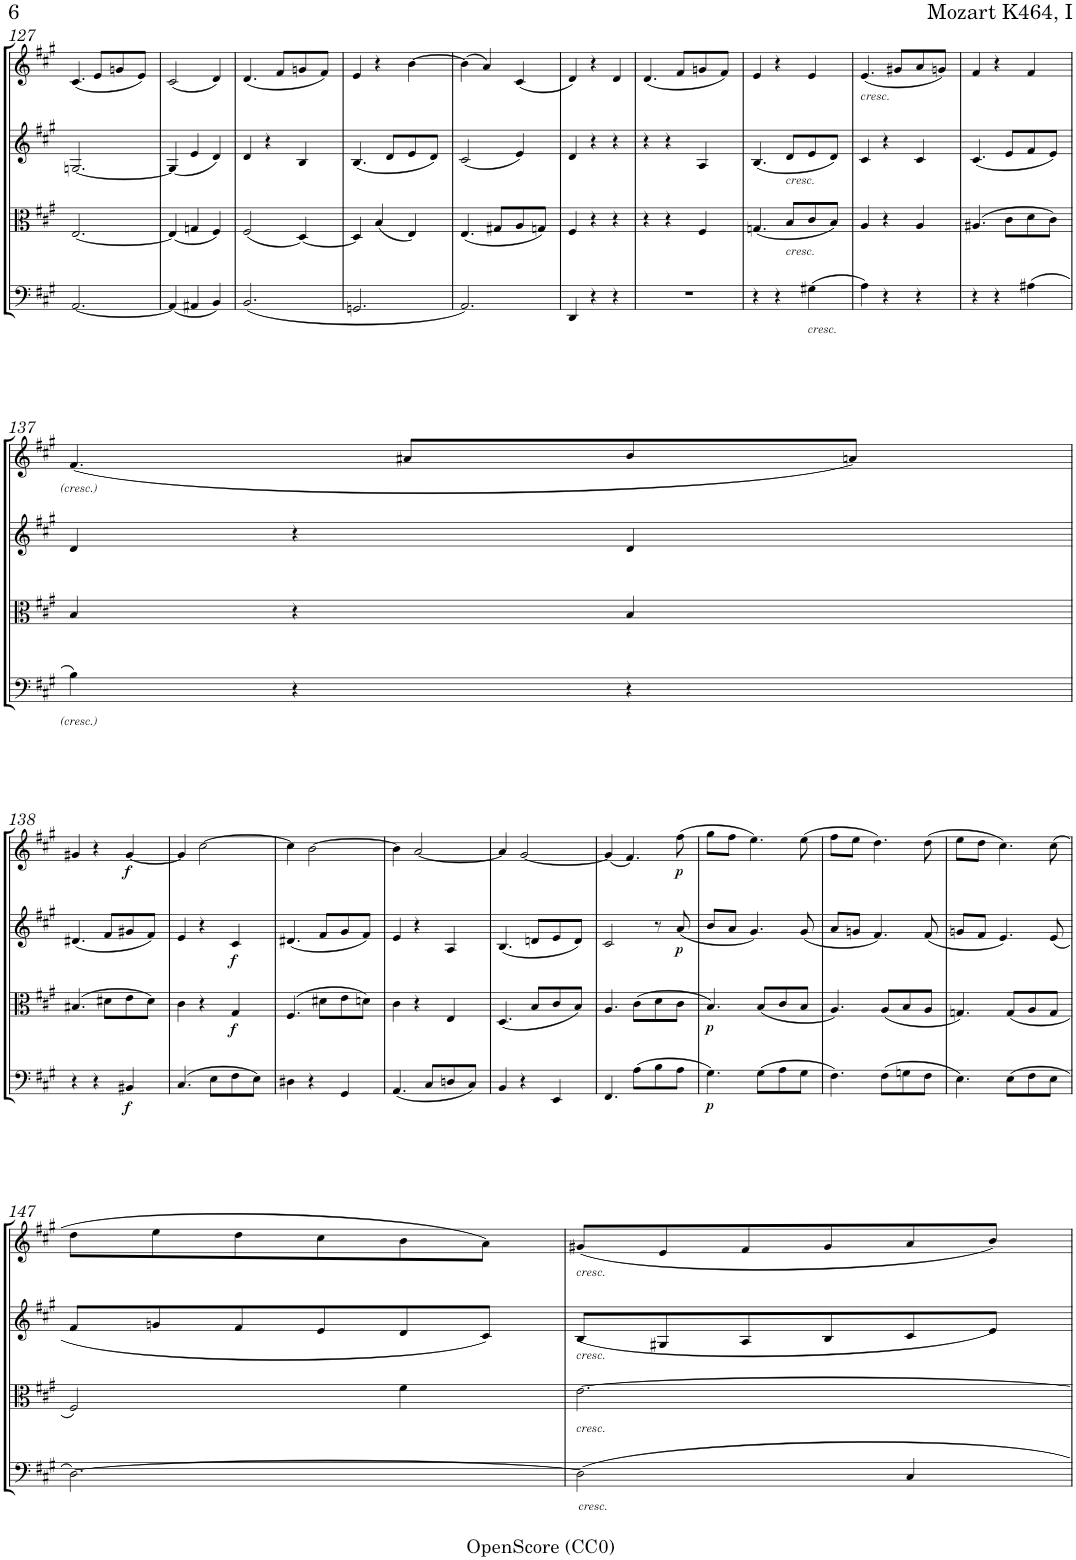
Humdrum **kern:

**kern	**dynam	**kern	**dynam	**kern	**dynam	**kern	**dynam
*part4	*part4	*part3	*part3	*part2	*part2	*part1	*part1
*staff4	*staff4	*staff3	*staff3	*staff2	*staff2	*staff1	*staff1
*I"Violoncello	*	*I"Viola	*	*I"Violin 2	*	*I"Violin 1	*
*I'Vc	*	*I'Vla	*	*I'Vln	*	*I'Vln	*
!!LO:PB:g=z
*clefF4	*	*clefC3	*	*clefG2	*	*clefG2	*
*k[f#c#g#]	*	*k[f#c#g#]	*	*k[f#c#g#]	*	*k[f#c#g#]	*
*M3/4	*	*M3/4	*	*M3/4	*	*M3/4	*
=127	=127	=127	=127	=127	=127	=127	=127
[2.AA/	.	[2.E/	.	[2.Gn/	.	(4.c#/	.
.	.	.	.	.	.	8e/L	.
.	.	.	.	.	.	8gn/	.
.	.	.	.	.	.	8e/J)	.
=128	=128	=128	=128	=128	=128	=128	=128
(4AA/]	.	(4E/]	.	(4G/]	.	(2c#/	.
4AA#X/	.	4Gn/	.	4e/	.	.	.
4BB/)	.	4F#/)	.	4d/)	.	4d/)	.
=129	=129	=129	=129	=129	=129	=129	=129
(<2.BB/	.	(2F#/	.	4d/	.	(4.d/	.
.	.	.	.	4r	.	.	.
.	.	.	.	.	.	8f#/L	.
.	.	[4D/)	.	4B/	.	8gn/	.
.	.	.	.	.	.	8f#/J)	.
=130	=130	=130	=130	=130	=130	=130	=130
2.GGn/	.	4D/]	.	(4.B/	.	4e/	.
.	.	(4B/	.	.	.	4r	.
.	.	.	.	8d/L	.	.	.
.	.	4E/)	.	8e/	.	[4b\	.
.	.	.	.	8d/J)	.	.	.
=131	=131	=131	=131	=131	=131	=131	=131
2.AA/)	.	(4.E/	.	(2c#/	.	(4b\]	.
.	.	.	.	.	.	4a/)	.
.	.	8G#X/L	.	.	.	.	.
.	.	8A/	.	4e/)	.	(<4c#/	.
.	.	8Gn/J)	.	.	.	.	.
=132	=132	=132	=132	=132	=132	=132	=132
4DD/	.	4F#/	.	4d/	.	4d/)	.
4r	.	4r	.	4r	.	4r	.
4r	.	4r	.	4r	.	4d/	.
=133	=133	=133	=133	=133	=133	=133	=133
2.r	.	4r	.	4r	.	(4.d/	.
.	.	4r	.	4r	.	.	.
.	.	.	.	.	.	8f#/L	.
.	.	4F#/	.	4A/	.	8gn/	.
.	.	.	.	.	.	8f#/J)	.
=134	=134	=134	=134	=134	=134	=134	=134
4r	.	(4.Gn/	.	(4.B/	.	4e/	.
4r	.	.	.	.	.	4r	.
!	!	!	!	!LO:TX:b:i:t=cresc.	!	!	!
!	!	!LO:TX:b:i:t=cresc.	!	!	!	!	!
.	.	8B/L	.	8d/L	.	.	.
!LO:TX:b:i:t=cresc.	!	!	!	!	!	!	!
(4G#X\	.	8c#/	.	8e/	.	4e/	.
.	.	8B/J)	.	8d/J)	.	.	.
=135	=135	=135	=135	=135	=135	=135	=135
!	!	!	!	!	!	!LO:TX:b:i:t=cresc.	!
4A\)	.	4A/	.	4c#/	.	(4.e/	.
4r	.	4r	.	4r	.	.	.
.	.	.	.	.	.	8g#X/L	.
4r	.	4A/	.	4c#/	.	8a/	.
.	.	.	.	.	.	8gn/J)	.
=136	=136	=136	=136	=136	=136	=136	=136
4r	.	(4.A#X/	.	(4.c#/	.	4f#/	.
4r	.	.	.	.	.	4r	.
.	.	8c#\L	.	8e/L	.	.	.
(4A#X\	.	8d\	.	8f#/	.	4f#/	.
.	.	8c#\J)	.	8e/J)	.	.	.
!!LO:LB:g=z
=137	=137	=137	=137	=137	=137	=137	=137
4B\)	.	4B/	.	4d/	.	(4.f#/	.
4r	.	4r	.	4r	.	.	.
.	.	.	.	.	.	8a#X/L	.
4r	.	4B/	.	4d/	.	8b/	.
.	.	.	.	.	.	8an/J)	.
!!LO:LB:g=z
=138	=138	=138	=138	=138	=138	=138	=138
4r	.	(4.B#X/	.	(4.d#X/	.	4g#X/	.
4r	.	.	.	.	.	4r	.
.	.	8d#X\L	.	8f#/L	.	.	.
!	!LO:DY:b	!	!	!	!	!	!LO:DY:b
4BB#X'/	f	8e\	.	8g#X/	.	[4g#/	f
.	.	8d#\J)	.	8f#/J)	.	.	.
=139	=139	=139	=139	=139	=139	=139	=139
(4.C#/	.	4c#\	.	4e/	.	4g#/]	.
.	.	4r	.	4r	.	[2cc#\	.
8E\L	.	.	.	.	.	.	.
!	!	!	!LO:DY:b	!	!LO:DY:b	!	!
8F#\	.	4G#'/	f	4c#'/	f	.	.
8E\J)	.	.	.	.	.	.	.
=140	=140	=140	=140	=140	=140	=140	=140
4D#X\	.	(4.F#/	.	(4.d#X/	.	4cc#\]	.
4r	.	.	.	.	.	[2b\	.
.	.	8d#X\L	.	8f#/L	.	.	.
4GG#/	.	8e\	.	8g#/	.	.	.
.	.	8dn\J)	.	8f#/J)	.	.	.
=141	=141	=141	=141	=141	=141	=141	=141
(4.AA/	.	4c#\	.	4e/	.	4b\]	.
.	.	4r	.	4r	.	[2a/	.
8C#/L	.	.	.	.	.	.	.
8Dn/	.	4E/	.	4A/	.	.	.
8C#/J)	.	.	.	.	.	.	.
=142	=142	=142	=142	=142	=142	=142	=142
4BB/	.	(4.D/	.	(4.B/	.	4a/]	.
4r	.	.	.	.	.	[2g#/	.
.	.	8B/L	.	8dn/L	.	.	.
4EE/	.	8c#/	.	8e/	.	.	.
.	.	8B/J)	.	8d/J)	.	.	.
=143	=143	=143	=143	=143	=143	=143	=143
4.FF#/	.	4.A/	.	2c#/	.	(4g#/]	.
.	.	.	.	.	.	4.f#/)	.
(8A\L	.	(8c#\L	.	.	.	.	.
8B\	.	8d\	.	8r	.	.	.
!	!	!	!	!	!LO:DY:b	!	!LO:DY:b
8A\J	.	8c#\J	.	(8a/	p	(8ff#\	p
=144	=144	=144	=144	=144	=144	=144	=144
!	!LO:DY:b	!	!LO:DY:b	!	!	!	!
4.G#\)	p	4.B/)	p	8b/L	.	8gg#\L	.
.	.	.	.	8a/J	.	8ff#\J	.
.	.	.	.	4.g#/)	.	4.ee\)	.
(8G#\L	.	(8B/L	.	.	.	.	.
8A\	.	8c#/	.	.	.	.	.
8G#\J	.	8B/J	.	(8g#/	.	(8ee\	.
=145	=145	=145	=145	=145	=145	=145	=145
4.F#\)	.	4.A/)	.	8a/L	.	8ff#\L	.
.	.	.	.	8gn/J	.	8ee\J	.
.	.	.	.	4.f#/)	.	4.dd\)	.
(8F#\L	.	(8A/L	.	.	.	.	.
8Gn\	.	8B/	.	.	.	.	.
8F#\J	.	8A/J	.	(8f#/	.	(8dd\	.
=146	=146	=146	=146	=146	=146	=146	=146
4.E\)	.	4.Gn/)	.	8gn/L	.	8ee\L	.
.	.	.	.	8f#/J	.	8dd\J	.
.	.	.	.	4.e/)	.	4.cc#\)	.
(8E\L	.	(8G/L	.	.	.	.	.
8F#\	.	8A/	.	.	.	.	.
8E\J	.	8G/J	.	(8e/	.	(8cc#\	.
!!LO:LB:g=z
=147	=147	=147	=147	=147	=147	=147	=147
[2.D\)	.	2F#/)	.	8f#/L	.	8dd\L	.
.	.	.	.	8gn/	.	8ee\	.
.	.	.	.	8f#/	.	8dd\	.
.	.	.	.	8e/	.	8cc#\	.
.	.	4f#\	.	8d/	.	8b\	.
.	.	.	.	8c#/J)	.	8a\J)	.
=148	=148	=148	=148	=148	=148	=148	=148
!	!	!	!	!	!	!LO:TX:b:i:t=cresc.	!
!	!	!	!	!LO:TX:b:i:t=cresc.	!	!	!
!	!	!LO:TX:b:i:t=cresc.	!	!	!	!	!
!LO:TX:b:i:t=cresc.	!	!	!	!	!	!	!
2D\]	.	[2.e\	.	(8B/L	.	(8g#X/L	.
.	.	.	.	8G#X/	.	8e/	.
.	.	.	.	8A/	.	8f#/	.
.	.	.	.	8B/	.	8g#/	.
4C#/	.	.	.	8c#/	.	8a/	.
.	.	.	.	8e/J)	.	8b/J)	.
=	=	=	=	=	=	=	=
*-	*-	*-	*-	*-	*-	*-	*-
